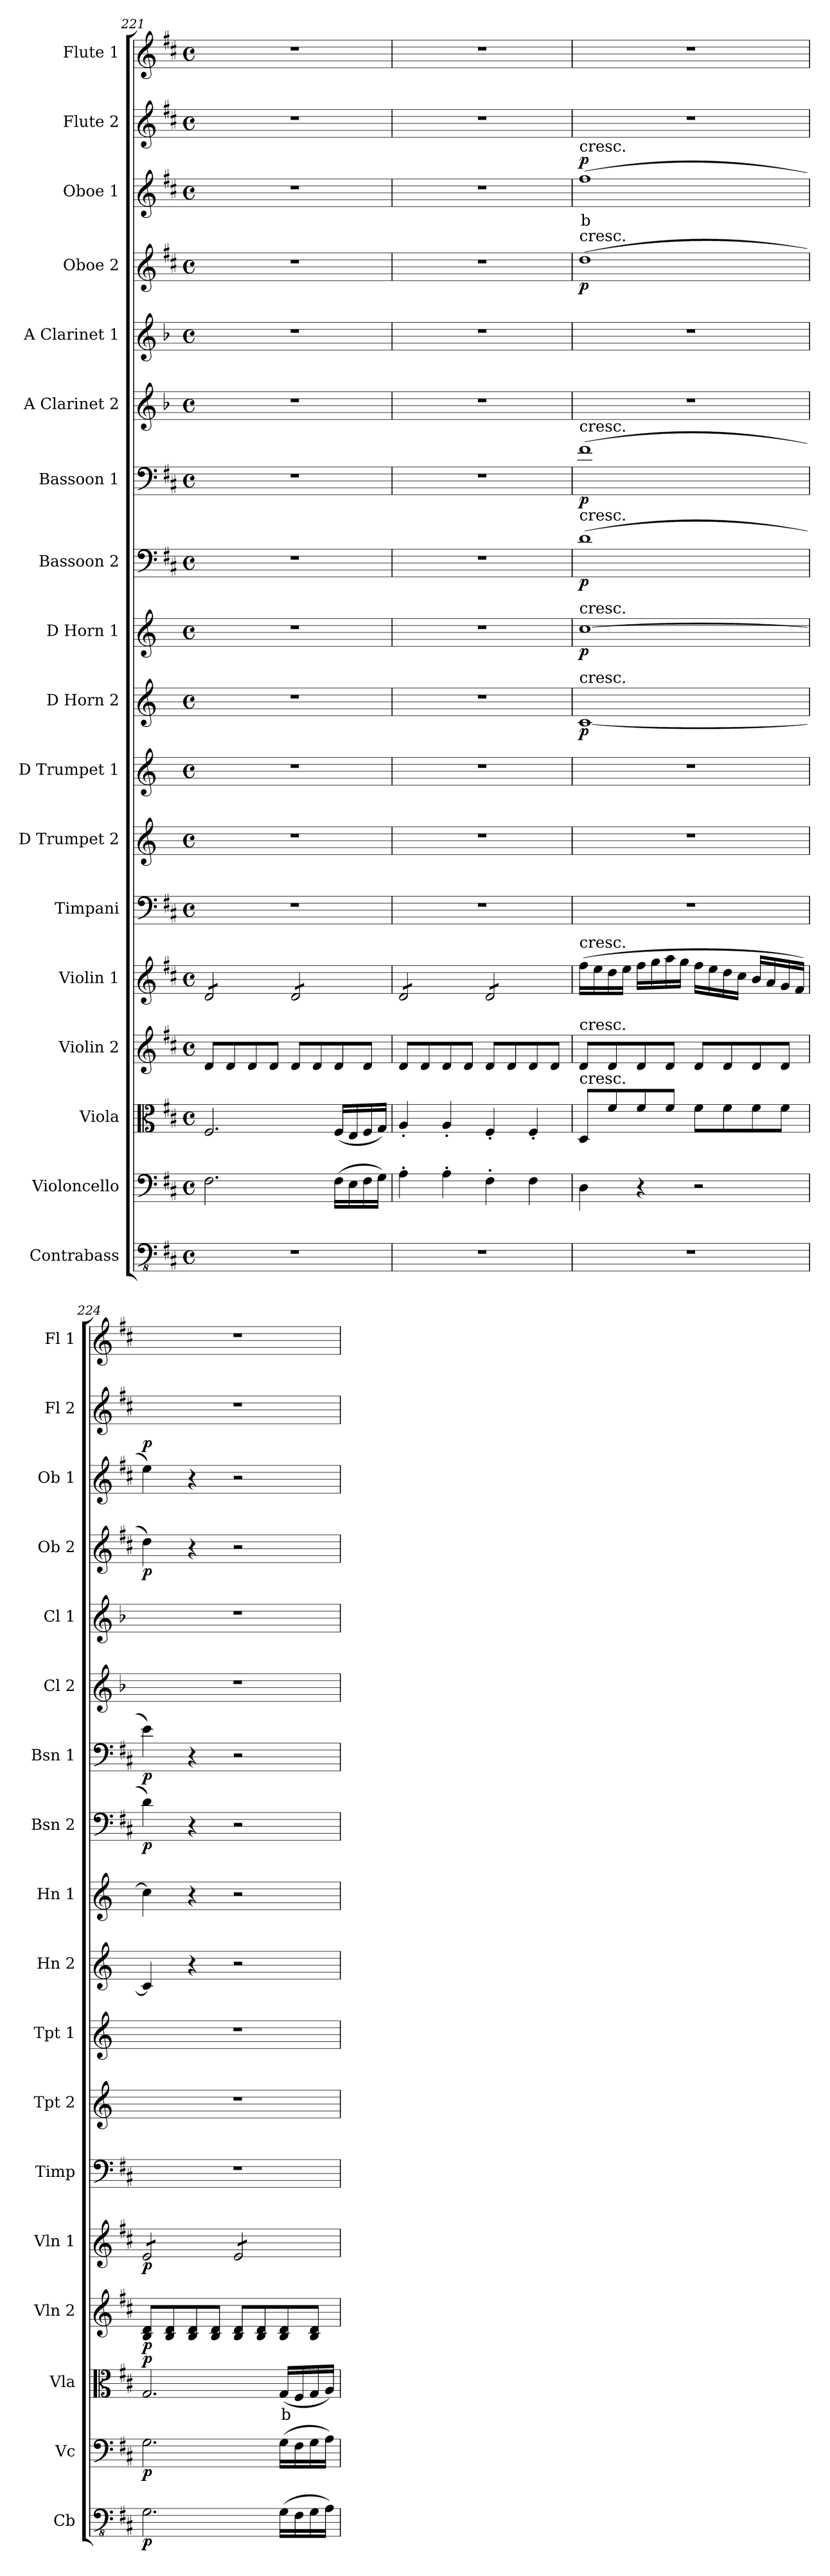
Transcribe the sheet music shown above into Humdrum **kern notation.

**kern	**dynam	**kern	**dynam	**kern	**text	**dynam	**kern	**dynam	**kern	**dynam	**kern	**kern	**kern	**kern	**dynam	**kern	**dynam	**kern	**dynam	**kern	**dynam	**kern	**kern	**kern	**dynam	**kern	**text	**dynam	**kern	**kern
*part18	*part18	*part17	*part17	*part16	*part16	*part16	*part15	*part15	*part14	*part14	*part13	*part12	*part11	*part10	*part10	*part9	*part9	*part8	*part8	*part7	*part7	*part6	*part5	*part4	*part4	*part3	*part3	*part3	*part2	*part1
*staff18	*staff18	*staff17	*staff17	*staff16	*staff16	*staff16	*staff15	*staff15	*staff14	*staff14	*staff13	*staff12	*staff11	*staff10	*staff10	*staff9	*staff9	*staff8	*staff8	*staff7	*staff7	*staff6	*staff5	*staff4	*staff4	*staff3	*staff3	*staff3	*staff2	*staff1
*I"Contrabass	*	*I"Violoncello	*	*I"Viola	*	*	*I"Violin 2	*	*I"Violin 1	*	*I"Timpani	*I"D Trumpet 2	*I"D Trumpet 1	*I"D Horn 2	*	*I"D Horn 1	*	*I"Bassoon 2	*	*I"Bassoon 1	*	*I"A Clarinet 2	*I"A Clarinet 1	*I"Oboe 2	*	*I"Oboe 1	*	*	*I"Flute 2	*I"Flute 1
*I'Cb	*	*I'Vc	*	*I'Vla	*	*	*I'Vln 2	*	*I'Vln 1	*	*I'Timp	*I'Tpt 2	*I'Tpt 1	*I'Hn 2	*	*I'Hn 1	*	*I'Bsn 2	*	*I'Bsn 1	*	*I'Cl 2	*I'Cl 1	*I'Ob 2	*	*I'Ob 1	*	*	*I'Fl 2	*I'Fl 1
*clefFv4	*	*clefF4	*	*clefC3	*	*	*clefG2	*	*clefG2	*	*clefF4	*clefG2	*clefG2	*clefG2	*	*clefG2	*	*clefF4	*	*clefF4	*	*clefG2	*clefG2	*clefG2	*	*clefG2	*	*	*clefG2	*clefG2
*	*	*	*	*	*	*	*	*	*	*	*	*ITrd-1c-2	*ITrd-1c-2	*ITrd6c10	*	*ITrd6c10	*	*	*	*	*	*ITrd2c3	*ITrd2c3	*	*	*	*	*	*	*
*k[f#c#]	*	*k[f#c#]	*	*k[f#c#]	*	*	*k[f#c#]	*	*k[f#c#]	*	*k[f#c#]	*k[f#c#]	*k[f#c#]	*k[f#c#]	*	*k[f#c#]	*	*k[f#c#]	*	*k[f#c#]	*	*k[f#c#]	*k[f#c#]	*k[f#c#]	*	*k[f#c#]	*	*	*k[f#c#]	*k[f#c#]
*M4/4	*	*M4/4	*	*M4/4	*	*	*M4/4	*	*M4/4	*	*M4/4	*M4/4	*M4/4	*M4/4	*	*M4/4	*	*M4/4	*	*M4/4	*	*M4/4	*M4/4	*M4/4	*	*M4/4	*	*	*M4/4	*M4/4
*met(c)	*	*met(c)	*	*met(c)	*	*	*met(c)	*	*met(c)	*	*met(c)	*met(c)	*met(c)	*met(c)	*	*met(c)	*	*met(c)	*	*met(c)	*	*met(c)	*met(c)	*met(c)	*	*met(c)	*	*	*met(c)	*met(c)
=221	=221	=221	=221	=221	=221	=221	=221	=221	=221	=221	=221	=221	=221	=221	=221	=221	=221	=221	=221	=221	=221	=221	=221	=221	=221	=221	=221	=221	=221	=221
*	*	*	*	*	*	*	*	*	*tremolo	*	*	*	*	*	*	*	*	*	*	*	*	*	*	*	*	*	*	*	*	*
1r	.	2.F#\	.	2.F#/	.	.	8d/L	.	8d/L	.	1r	1r	1r	1r	.	1r	.	1r	.	1r	.	1r	1r	1r	.	1r	.	.	1r	1r
.	.	.	.	.	.	.	8d/	.	8d/	.	.	.	.	.	.	.	.	.	.	.	.	.	.	.	.	.	.	.	.	.
.	.	.	.	.	.	.	8d/	.	8d/	.	.	.	.	.	.	.	.	.	.	.	.	.	.	.	.	.	.	.	.	.
.	.	.	.	.	.	.	8d/J	.	8d/J	.	.	.	.	.	.	.	.	.	.	.	.	.	.	.	.	.	.	.	.	.
.	.	.	.	.	.	.	8d/L	.	8d/L	.	.	.	.	.	.	.	.	.	.	.	.	.	.	.	.	.	.	.	.	.
.	.	.	.	.	.	.	8d/	.	8d/	.	.	.	.	.	.	.	.	.	.	.	.	.	.	.	.	.	.	.	.	.
.	.	(16F#\LL	.	(16F#/LL	.	.	8d/	.	8d/	.	.	.	.	.	.	.	.	.	.	.	.	.	.	.	.	.	.	.	.	.
.	.	16E\	.	16E/	.	.	.	.	.	.	.	.	.	.	.	.	.	.	.	.	.	.	.	.	.	.	.	.	.	.
.	.	16F#\	.	16F#/	.	.	8d/J	.	8d/J	.	.	.	.	.	.	.	.	.	.	.	.	.	.	.	.	.	.	.	.	.
.	.	16G\JJ)	.	16G/JJ)	.	.	.	.	.	.	.	.	.	.	.	.	.	.	.	.	.	.	.	.	.	.	.	.	.	.
=222	=222	=222	=222	=222	=222	=222	=222	=222	=222	=222	=222	=222	=222	=222	=222	=222	=222	=222	=222	=222	=222	=222	=222	=222	=222	=222	=222	=222	=222	=222
1r	.	4A'\	.	4A'/	.	.	8d/L	.	8d/L	.	1r	1r	1r	1r	.	1r	.	1r	.	1r	.	1r	1r	1r	.	1r	.	.	1r	1r
.	.	.	.	.	.	.	8d/	.	8d/	.	.	.	.	.	.	.	.	.	.	.	.	.	.	.	.	.	.	.	.	.
.	.	4A'\	.	4A'/	.	.	8d/	.	8d/	.	.	.	.	.	.	.	.	.	.	.	.	.	.	.	.	.	.	.	.	.
.	.	.	.	.	.	.	8d/J	.	8d/J	.	.	.	.	.	.	.	.	.	.	.	.	.	.	.	.	.	.	.	.	.
.	.	4F#'\	.	4F#'/	.	.	8d/L	.	8d/L	.	.	.	.	.	.	.	.	.	.	.	.	.	.	.	.	.	.	.	.	.
.	.	.	.	.	.	.	8d/	.	8d/	.	.	.	.	.	.	.	.	.	.	.	.	.	.	.	.	.	.	.	.	.
.	.	4F#\	.	4F#'/	.	.	8d/	.	8d/	.	.	.	.	.	.	.	.	.	.	.	.	.	.	.	.	.	.	.	.	.
.	.	.	.	.	.	.	8d/J	.	8d/J	.	.	.	.	.	.	.	.	.	.	.	.	.	.	.	.	.	.	.	.	.
*	*	*	*	*	*	*	*	*	*Xtremolo	*	*	*	*	*	*	*	*	*	*	*	*	*	*	*	*	*	*	*	*	*
=223	=223	=223	=223	=223	=223	=223	=223	=223	=223	=223	=223	=223	=223	=223	=223	=223	=223	=223	=223	=223	=223	=223	=223	=223	=223	=223	=223	=223	=223	=223
!	!	!	!	!	!	!	!	!	!	!	!	!	!	!	!	!	!	!	!	!	!	!	!	!	!	!LO:TX:a:t=cresc.	!	!	!	!
!	!	!	!	!	!	!	!	!	!	!	!	!	!	!	!	!	!	!	!	!	!	!	!	!LO:TX:a:t=cresc.	!	!	!	!	!	!
!	!	!	!	!	!	!	!	!	!	!	!	!	!	!	!	!	!	!	!	!LO:TX:a:t=cresc.	!	!	!	!	!	!	!	!	!	!
!	!	!	!	!	!	!	!	!	!	!	!	!	!	!	!	!	!	!LO:TX:a:t=cresc.	!	!	!	!	!	!	!	!	!	!	!	!
!	!	!	!	!	!	!	!	!	!	!	!	!	!	!	!	!LO:TX:a:t=cresc.	!	!	!	!	!	!	!	!	!	!	!	!	!	!
!	!	!	!	!	!	!	!	!	!	!	!	!	!	!LO:TX:a:t=cresc.	!	!	!	!	!	!	!	!	!	!	!	!	!	!	!	!
!	!	!	!	!	!	!	!	!	!LO:TX:a:t=cresc.	!	!	!	!	!	!	!	!	!	!	!	!	!	!	!	!	!	!	!	!	!
!	!	!	!	!	!	!	!LO:TX:a:t=cresc.	!	!	!	!	!	!	!	!	!	!	!	!	!	!	!	!	!	!	!	!	!	!	!
!	!	!	!	!LO:TX:a:t=cresc.	!	!	!	!	!	!	!	!	!	!	!	!	!	!	!	!	!	!	!	!	!	!	!	!	!	!
!	!	!	!	!	!	!	!	!	!	!	!	!	!	!	!LO:DY:b	!	!LO:DY:b	!	!LO:DY:b	!	!LO:DY:b	!	!	!	!LO:DY:b	!	!LO:LY:b:color=#FF0000	!LO:DY:b	!	!
1r	.	4D\	.	8D/L	.	.	8d/L	.	(16ff#\LL	.	1r	1r	1r	[1D	p	[1d	p	(1d	p	(1f#	p	1r	1r	(1dd	p	(1ff#	b	p	1r	1r
.	.	.	.	.	.	.	.	.	16ee\	.	.	.	.	.	.	.	.	.	.	.	.	.	.	.	.	.	.	.	.	.
.	.	.	.	8f#/	.	.	8d/	.	16dd\	.	.	.	.	.	.	.	.	.	.	.	.	.	.	.	.	.	.	.	.	.
.	.	.	.	.	.	.	.	.	16ee\JJ	.	.	.	.	.	.	.	.	.	.	.	.	.	.	.	.	.	.	.	.	.
.	.	4r	.	8f#/	.	.	8d/	.	16ff#\LL	.	.	.	.	.	.	.	.	.	.	.	.	.	.	.	.	.	.	.	.	.
.	.	.	.	.	.	.	.	.	16gg\	.	.	.	.	.	.	.	.	.	.	.	.	.	.	.	.	.	.	.	.	.
.	.	.	.	8f#/J	.	.	8d/J	.	16aa\	.	.	.	.	.	.	.	.	.	.	.	.	.	.	.	.	.	.	.	.	.
.	.	.	.	.	.	.	.	.	16gg\JJ	.	.	.	.	.	.	.	.	.	.	.	.	.	.	.	.	.	.	.	.	.
.	.	2r	.	8f#\L	.	.	8d/L	.	16ff#\LL	.	.	.	.	.	.	.	.	.	.	.	.	.	.	.	.	.	.	.	.	.
.	.	.	.	.	.	.	.	.	16ee\	.	.	.	.	.	.	.	.	.	.	.	.	.	.	.	.	.	.	.	.	.
.	.	.	.	8f#\	.	.	8d/	.	16dd\	.	.	.	.	.	.	.	.	.	.	.	.	.	.	.	.	.	.	.	.	.
.	.	.	.	.	.	.	.	.	16cc#\JJ	.	.	.	.	.	.	.	.	.	.	.	.	.	.	.	.	.	.	.	.	.
.	.	.	.	8f#\	.	.	8d/	.	16b/LL	.	.	.	.	.	.	.	.	.	.	.	.	.	.	.	.	.	.	.	.	.
.	.	.	.	.	.	.	.	.	16a/	.	.	.	.	.	.	.	.	.	.	.	.	.	.	.	.	.	.	.	.	.
.	.	.	.	8f#\J	.	.	8d/J	.	16g/	.	.	.	.	.	.	.	.	.	.	.	.	.	.	.	.	.	.	.	.	.
.	.	.	.	.	.	.	.	.	16f#/JJ)	.	.	.	.	.	.	.	.	.	.	.	.	.	.	.	.	.	.	.	.	.
=224	=224	=224	=224	=224	=224	=224	=224	=224	=224	=224	=224	=224	=224	=224	=224	=224	=224	=224	=224	=224	=224	=224	=224	=224	=224	=224	=224	=224	=224	=224
!	!LO:DY:b	!	!LO:DY:b	!	!	!LO:DY:b	!	!LO:DY:b	!	!LO:DY:b	!	!	!	!	!	!	!	!	!LO:DY:b	!	!LO:DY:b	!	!	!	!LO:DY:b	!	!	!LO:DY:b	!	!
*	*	*	*	*	*	*	*	*	*tremolo	*	*	*	*	*	*	*	*	*	*	*	*	*	*	*	*	*	*	*	*	*
2.GG\	p	2.G\	p	2.G/	.	p	8B/ 8d/L	p	8e/L	p	1r	1r	1r	4D/]	.	4d\]	.	4d\)	p	4e\)	p	1r	1r	4dd\)	p	4ee\)	.	p	1r	1r
.	.	.	.	.	.	.	8B/ 8d/	.	8e/	.	.	.	.	.	.	.	.	.	.	.	.	.	.	.	.	.	.	.	.	.
.	.	.	.	.	.	.	8B/ 8d/	.	8e/	.	.	.	.	4r	.	4r	.	4r	.	4r	.	.	.	4r	.	4r	.	.	.	.
.	.	.	.	.	.	.	8B/ 8d/J	.	8e/J	.	.	.	.	.	.	.	.	.	.	.	.	.	.	.	.	.	.	.	.	.
.	.	.	.	.	.	.	8B/ 8d/L	.	8e/L	.	.	.	.	2r	.	2r	.	2r	.	2r	.	.	.	2r	.	2r	.	.	.	.
.	.	.	.	.	.	.	8B/ 8d/	.	8e/	.	.	.	.	.	.	.	.	.	.	.	.	.	.	.	.	.	.	.	.	.
!	!	!	!	!	!LO:LY:b:color=#FF0000	!	!	!	!	!	!	!	!	!	!	!	!	!	!	!	!	!	!	!	!	!	!	!	!	!
(16GG\LL	.	(16G\LL	.	(16G/LL	b	.	8B/ 8d/	.	8e/	.	.	.	.	.	.	.	.	.	.	.	.	.	.	.	.	.	.	.	.	.
16FF#\	.	16F#\	.	16F#/	.	.	.	.	.	.	.	.	.	.	.	.	.	.	.	.	.	.	.	.	.	.	.	.	.	.
16GG\	.	16G\	.	16G/	.	.	8B/ 8d/J	.	8e/J	.	.	.	.	.	.	.	.	.	.	.	.	.	.	.	.	.	.	.	.	.
*	*	*	*	*	*	*	*	*	*Xtremolo	*	*	*	*	*	*	*	*	*	*	*	*	*	*	*	*	*	*	*	*	*
16AA\JJ)	.	16A\JJ)	.	16A/JJ)	.	.	.	.	.	.	.	.	.	.	.	.	.	.	.	.	.	.	.	.	.	.	.	.	.	.
=	=	=	=	=	=	=	=	=	=	=	=	=	=	=	=	=	=	=	=	=	=	=	=	=	=	=	=	=	=	=
*-	*-	*-	*-	*-	*-	*-	*-	*-	*-	*-	*-	*-	*-	*-	*-	*-	*-	*-	*-	*-	*-	*-	*-	*-	*-	*-	*-	*-	*-	*-
